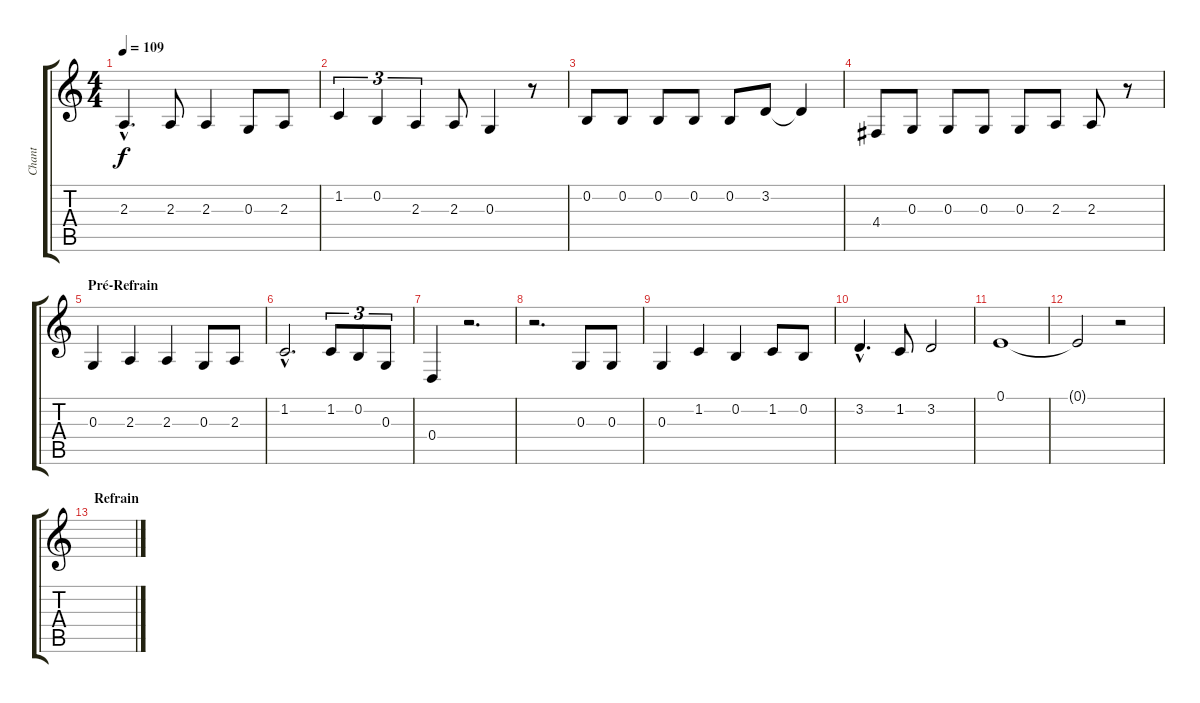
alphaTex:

\track ("Chant" "Chant") {instrument lead6voice}
\staff {score tabs}
\tuning (E4 B3 G3 D3 A2 E2) {hide}
\ts (4 4)
\tempo 109
\clef g2
\ks c
2.3{hac}.4{d dy f} 2.3.8 2.3.4 0.3.8 2.3.8 |
1.2.4{tu (3 2)} 0.2.4{tu (3 2)} 2.3.4{tu (3 2)} 2.3.8 0.3.4 r.8 |
0.2.8 0.2.8 0.2.8 0.2.8 0.2.8 3.2.8 3.2{t}.4 |
4.4.8 0.3.8 0.3.8 0.3.8 0.3.8 2.3.8 2.3.8 r.8 |
\section ("" "Pré-Refrain")
0.3.4 2.3.4 2.3.4 0.3.8 2.3.8 |
1.2{hac}.2{d} 1.2.8{tu (3 2)} 0.2.8{tu (3 2)} 0.3.8{tu (3 2)} |
0.4.4 r.2{d} |
r.2{d} 0.3.8 0.3.8 |
0.3.4 1.2.4 0.2.4 1.2.8 0.2.8 |
3.2{hac}.4{d} 1.2.8 3.2.2 |
0.1.1 |
0.1{t}.2 r.2 |
\section ("" "Refrain")
